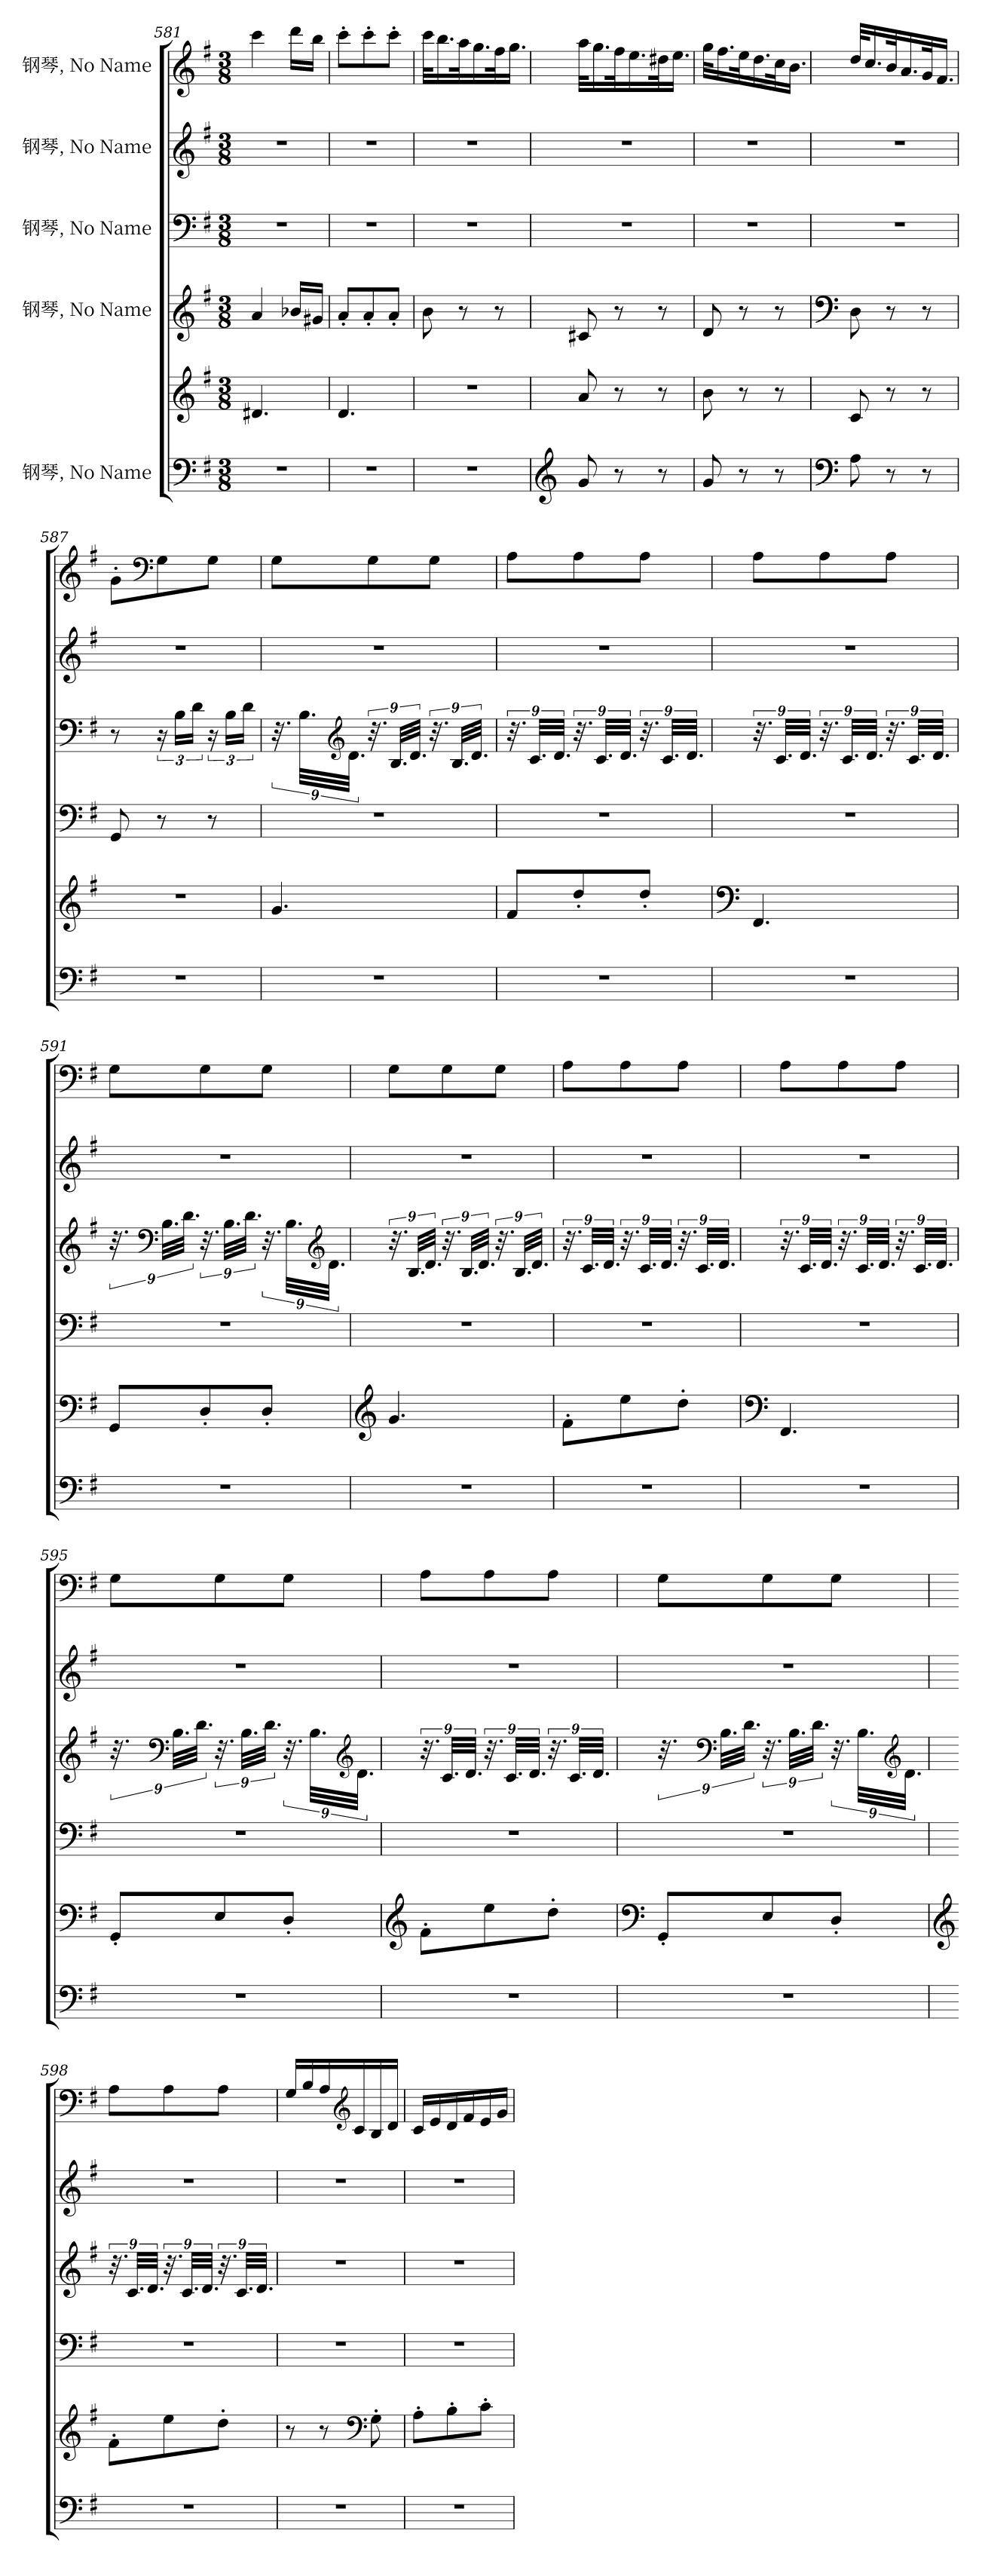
**kern	**kern	**kern	**kern	**kern	**kern
*part5	*part5	*part4	*part3	*part2	*part1
*staff6	*staff5	*staff4	*staff3	*staff2	*staff1
*I"钢琴, No Name	*	*I"钢琴, No Name	*I"钢琴, No Name	*I"钢琴, No Name	*I"钢琴, No Name
*clefF4	*clefG2	*clefG2	*clefF4	*clefG2	*clefG2
*k[f#]	*k[f#]	*k[f#]	*k[f#]	*k[f#]	*k[f#]
*M3/8	*M3/8	*M3/8	*M3/8	*M3/8	*M3/8
=581	=581	=581	=581	=581	=581
4.r	4.d#X/	4a/	4.r	4.r	4ccc\
.	.	16b-X/LL	.	.	16ddd\LL
*	*	*	*	*	*MM120
.	.	16g#X/JJ	.	.	16bb\JJ
=582	=582	=582	=582	=582	=582
4.r	4.d/	8a'/L	4.r	4.r	8ccc'\L
.	.	8a'/	.	.	8ccc'\
.	.	8a'/J	.	.	8ccc'\J
=583	=583	=583	=583	=583	=583
*	*	*	*	*	*MM123
4.r	4.r	8b\	4.r	4.r	32ccc\KLL
.	.	.	.	.	16.bb\
.	.	8r	.	.	32aa\K
.	.	.	.	.	16.gg\
.	.	8r	.	.	32ff#\K
.	.	.	.	.	16.gg\JJ
=584	=584	=584	=584	=584	=584
*clefG2	*	*	*	*	*
8g/	8a/	8c#X/	4.r	4.r	32aa\KLL
.	.	.	.	.	16.gg\
8r	8r	8r	.	.	32ff#\K
.	.	.	.	.	16.ee\
8r	8r	8r	.	.	32dd#X\K
.	.	.	.	.	16.ee\JJ
!!LO:PB:g=z
=585	=585	=585	=585	=585	=585
*	*	*	*	*	*MM123
8g/	8b\	8d/	4.r	4.r	32gg\KLL
.	.	.	.	.	16.ff#\
8r	8r	8r	.	.	32ee\K
.	.	.	.	.	16.dd\
8r	8r	8r	.	.	32cc\K
.	.	.	.	.	16.b\JJ
=586	=586	=586	=586	=586	=586
*clefF4	*	*clefF4	*	*	*
8A\	8c/	8D\	4.r	4.r	32dd/KLL
.	.	.	.	.	16.cc/
8r	8r	8r	.	.	32b/K
.	.	.	.	.	16.a/
8r	8r	8r	.	.	32g/K
.	.	.	.	.	16.f#/JJ
=587	=587	=587	=587	=587	=587
*	*	*	*	*	*MM125
4.r	4.r	8GG/	8r	4.r	8g'\L
*	*	*	*	*	*clefF4
.	.	8r	24r	.	8G\
.	.	.	24B\LL	.	.
.	.	.	24d\JJ	.	.
.	.	8r	24r	.	8G\J
.	.	.	24B\LL	.	.
.	.	.	24d\JJ	.	.
=588	=588	=588	=588	=588	=588
4.r	4.g/	4.r	36.r	4.r	8G\L
.	.	.	36.B\LLL	.	.
*	*	*	*clefG2	*	*
.	.	.	36.d\JJJ	.	.
.	.	.	36.r	.	8G\
.	.	.	36.B/LLL	.	.
.	.	.	36.d/JJJ	.	.
.	.	.	36.r	.	8G\J
.	.	.	36.B/LLL	.	.
.	.	.	36.d/JJJ	.	.
!!LO:LB:g=z
=589	=589	=589	=589	=589	=589
4.r	8f#/L	4.r	36.r	4.r	8A\L
.	.	.	36.c/LLL	.	.
.	.	.	36.d/JJJ	.	.
.	8dd'/	.	36.r	.	8A\
.	.	.	36.c/LLL	.	.
.	.	.	36.d/JJJ	.	.
.	8dd'/J	.	36.r	.	8A\J
.	.	.	36.c/LLL	.	.
.	.	.	36.d/JJJ	.	.
=590	=590	=590	=590	=590	=590
*	*clefF4	*	*	*	*
4.r	4.FF#/	4.r	36.r	4.r	8A\L
.	.	.	36.c/LLL	.	.
.	.	.	36.d/JJJ	.	.
.	.	.	36.r	.	8A\
.	.	.	36.c/LLL	.	.
.	.	.	36.d/JJJ	.	.
.	.	.	36.r	.	8A\J
.	.	.	36.c/LLL	.	.
.	.	.	36.d/JJJ	.	.
!!LO:PB:g=z
=591	=591	=591	=591	=591	=591
4.r	8GG/L	4.r	36.r	4.r	8G\L
*	*	*	*clefF4	*	*
.	.	.	36.B\LLL	.	.
.	.	.	36.d\JJJ	.	.
.	8D'/	.	36.r	.	8G\
.	.	.	36.B\LLL	.	.
.	.	.	36.d\JJJ	.	.
.	8D'/J	.	36.r	.	8G\J
.	.	.	36.B\LLL	.	.
*	*	*	*clefG2	*	*
.	.	.	36.d\JJJ	.	.
=592	=592	=592	=592	=592	=592
*	*clefG2	*	*	*	*
4.r	4.g/	4.r	36.r	4.r	8G\L
.	.	.	36.B/LLL	.	.
.	.	.	36.d/JJJ	.	.
.	.	.	36.r	.	8G\
.	.	.	36.B/LLL	.	.
.	.	.	36.d/JJJ	.	.
.	.	.	36.r	.	8G\J
.	.	.	36.B/LLL	.	.
.	.	.	36.d/JJJ	.	.
!!LO:LB:g=z
=593	=593	=593	=593	=593	=593
4.r	8f#'\L	4.r	36.r	4.r	8A\L
.	.	.	36.c/LLL	.	.
.	.	.	36.d/JJJ	.	.
*	*	*	*	*	*MM125
.	8ee\	.	36.r	.	8A\
.	.	.	36.c/LLL	.	.
.	.	.	36.d/JJJ	.	.
.	8dd'\J	.	36.r	.	8A\J
.	.	.	36.c/LLL	.	.
.	.	.	36.d/JJJ	.	.
=594	=594	=594	=594	=594	=594
*	*clefF4	*	*	*	*
4.r	4.FF#/	4.r	36.r	4.r	8A\L
.	.	.	36.c/LLL	.	.
.	.	.	36.d/JJJ	.	.
.	.	.	36.r	.	8A\
.	.	.	36.c/LLL	.	.
.	.	.	36.d/JJJ	.	.
.	.	.	36.r	.	8A\J
.	.	.	36.c/LLL	.	.
.	.	.	36.d/JJJ	.	.
!!LO:PB:g=z
=595	=595	=595	=595	=595	=595
4.r	8GG'/L	4.r	36.r	4.r	8G\L
*	*	*	*clefF4	*	*
.	.	.	36.B\LLL	.	.
.	.	.	36.d\JJJ	.	.
*	*	*	*	*	*MM125
.	8E/	.	36.r	.	8G\
.	.	.	36.B\LLL	.	.
.	.	.	36.d\JJJ	.	.
.	8D'/J	.	36.r	.	8G\J
.	.	.	36.B\LLL	.	.
*	*	*	*clefG2	*	*
.	.	.	36.d\JJJ	.	.
=596	=596	=596	=596	=596	=596
*	*clefG2	*	*	*	*
4.r	8f#'\L	4.r	36.r	4.r	8A\L
.	.	.	36.c/LLL	.	.
.	.	.	36.d/JJJ	.	.
*	*	*	*	*	*MM125
.	8ee\	.	36.r	.	8A\
.	.	.	36.c/LLL	.	.
.	.	.	36.d/JJJ	.	.
.	8dd'\J	.	36.r	.	8A\J
.	.	.	36.c/LLL	.	.
.	.	.	36.d/JJJ	.	.
!!LO:LB:g=z
=597	=597	=597	=597	=597	=597
*	*clefF4	*	*	*	*
4.r	8GG'/L	4.r	36.r	4.r	8G\L
*	*	*	*clefF4	*	*
.	.	.	36.B\LLL	.	.
.	.	.	36.d\JJJ	.	.
*	*	*	*	*	*MM125
.	8E/	.	36.r	.	8G\
.	.	.	36.B\LLL	.	.
.	.	.	36.d\JJJ	.	.
.	8D'/J	.	36.r	.	8G\J
.	.	.	36.B\LLL	.	.
*	*	*	*clefG2	*	*
.	.	.	36.d\JJJ	.	.
=598	=598	=598	=598	=598	=598
*	*clefG2	*	*	*	*
4.r	8f#'\L	4.r	36.r	4.r	8A\L
.	.	.	36.c/LLL	.	.
.	.	.	36.d/JJJ	.	.
*	*	*	*	*	*MM125
.	8ee\	.	36.r	.	8A\
.	.	.	36.c/LLL	.	.
.	.	.	36.d/JJJ	.	.
.	8dd'\J	.	36.r	.	8A\J
.	.	.	36.c/LLL	.	.
.	.	.	36.d/JJJ	.	.
=599	=599	=599	=599	=599	=599
*	*	*	*	*	*MM125
4.r	8r	4.r	4.r	4.r	16G/LL
.	.	.	.	.	16B/
.	8r	.	.	.	16A/
*	*	*	*	*	*clefG2
.	.	.	.	.	16c/
*	*clefF4	*	*	*	*
.	8G'\	.	.	.	16B/
.	.	.	.	.	16d/JJ
!!LO:PB:g=z
=600	=600	=600	=600	=600	=600
4.r	8A'\L	4.r	4.r	4.r	16c/LL
.	.	.	.	.	16e/
.	8B'\	.	.	.	16d/
.	.	.	.	.	16f#/
.	8c'\J	.	.	.	16e/
.	.	.	.	.	16g/JJ
=	=	=	=	=	=
*-	*-	*-	*-	*-	*-
